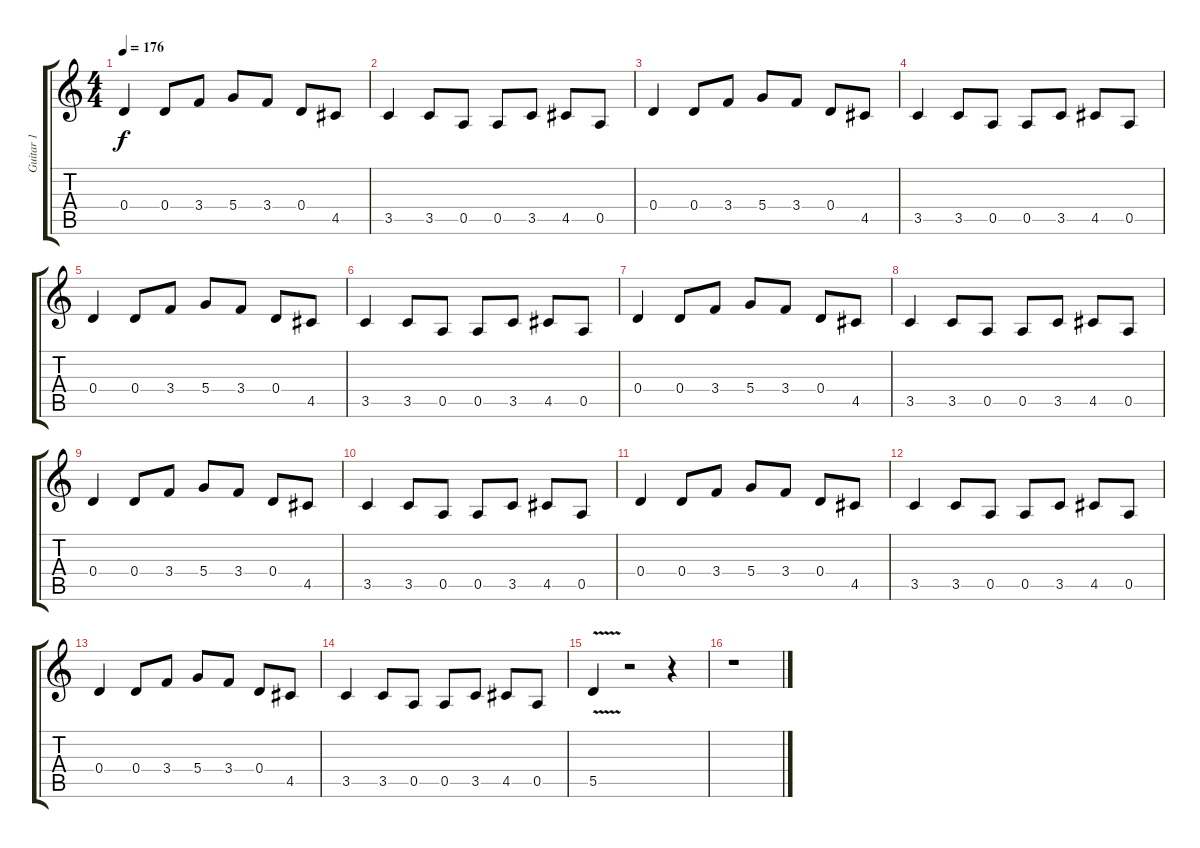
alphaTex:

\track ("Guitar 1" "Guitar 1") {instrument electricguitarclean}
\staff {score tabs}
\tuning (E4 B3 G3 D3 A2 E2) {hide}
\ts (4 4)
\tempo 176
\clef g2
\ks c
0.4.4{dy f instrument electricguitarclean} 0.4.8 3.4.8 5.4.8 3.4.8 0.4.8 4.5.8 |
3.5.4 3.5.8 0.5.8 0.5.8 3.5.8 4.5.8 0.5.8 |
0.4.4 0.4.8 3.4.8 5.4.8 3.4.8 0.4.8 4.5.8 |
3.5.4 3.5.8 0.5.8 0.5.8 3.5.8 4.5.8 0.5.8 |
0.4.4 0.4.8 3.4.8 5.4.8 3.4.8 0.4.8 4.5.8 |
3.5.4 3.5.8 0.5.8 0.5.8 3.5.8 4.5.8 0.5.8 |
0.4.4 0.4.8 3.4.8 5.4.8 3.4.8 0.4.8 4.5.8 |
3.5.4 3.5.8 0.5.8 0.5.8 3.5.8 4.5.8 0.5.8 |
0.4.4 0.4.8 3.4.8 5.4.8 3.4.8 0.4.8 4.5.8 |
3.5.4 3.5.8 0.5.8 0.5.8 3.5.8 4.5.8 0.5.8 |
0.4.4 0.4.8 3.4.8 5.4.8 3.4.8 0.4.8 4.5.8 |
3.5.4 3.5.8 0.5.8 0.5.8 3.5.8 4.5.8 0.5.8 |
0.4.4 0.4.8 3.4.8 5.4.8 3.4.8 0.4.8 4.5.8 |
3.5.4 3.5.8 0.5.8 0.5.8 3.5.8 4.5.8 0.5.8 |
5.5{v}.4 r.2 r.4 |
r.1
